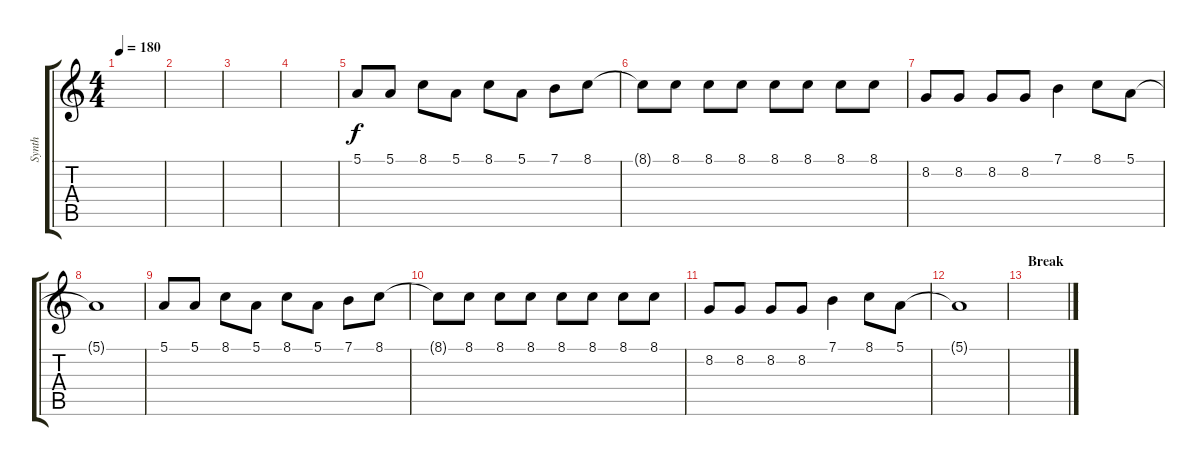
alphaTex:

\track ("Synth" "Synth") {instrument flute}
\staff {score tabs}
\tuning (E4 B3 G3 D3 A2 E2) {hide}
\ts (4 4)
\tempo 180
\clef g2
\ks c
|
|
|
|
5.1.8{volume 16} 5.1.8 8.1.8 5.1.8 8.1.8 5.1.8 7.1.8 8.1.8 |
8.1{t}.8 8.1.8 8.1.8 8.1.8 8.1.8 8.1.8 8.1.8 8.1.8 |
8.2.8 8.2.8 8.2.8 8.2.8 7.1.4 8.1.8 5.1.8 |
5.1{t}.1 |
5.1.8 5.1.8 8.1.8 5.1.8 8.1.8 5.1.8 7.1.8 8.1.8 |
8.1{t}.8 8.1.8 8.1.8 8.1.8 8.1.8 8.1.8 8.1.8 8.1.8 |
8.2.8 8.2.8 8.2.8 8.2.8 7.1.4 8.1.8 5.1.8 |
5.1{t}.1 |
\section ("" "Break")
